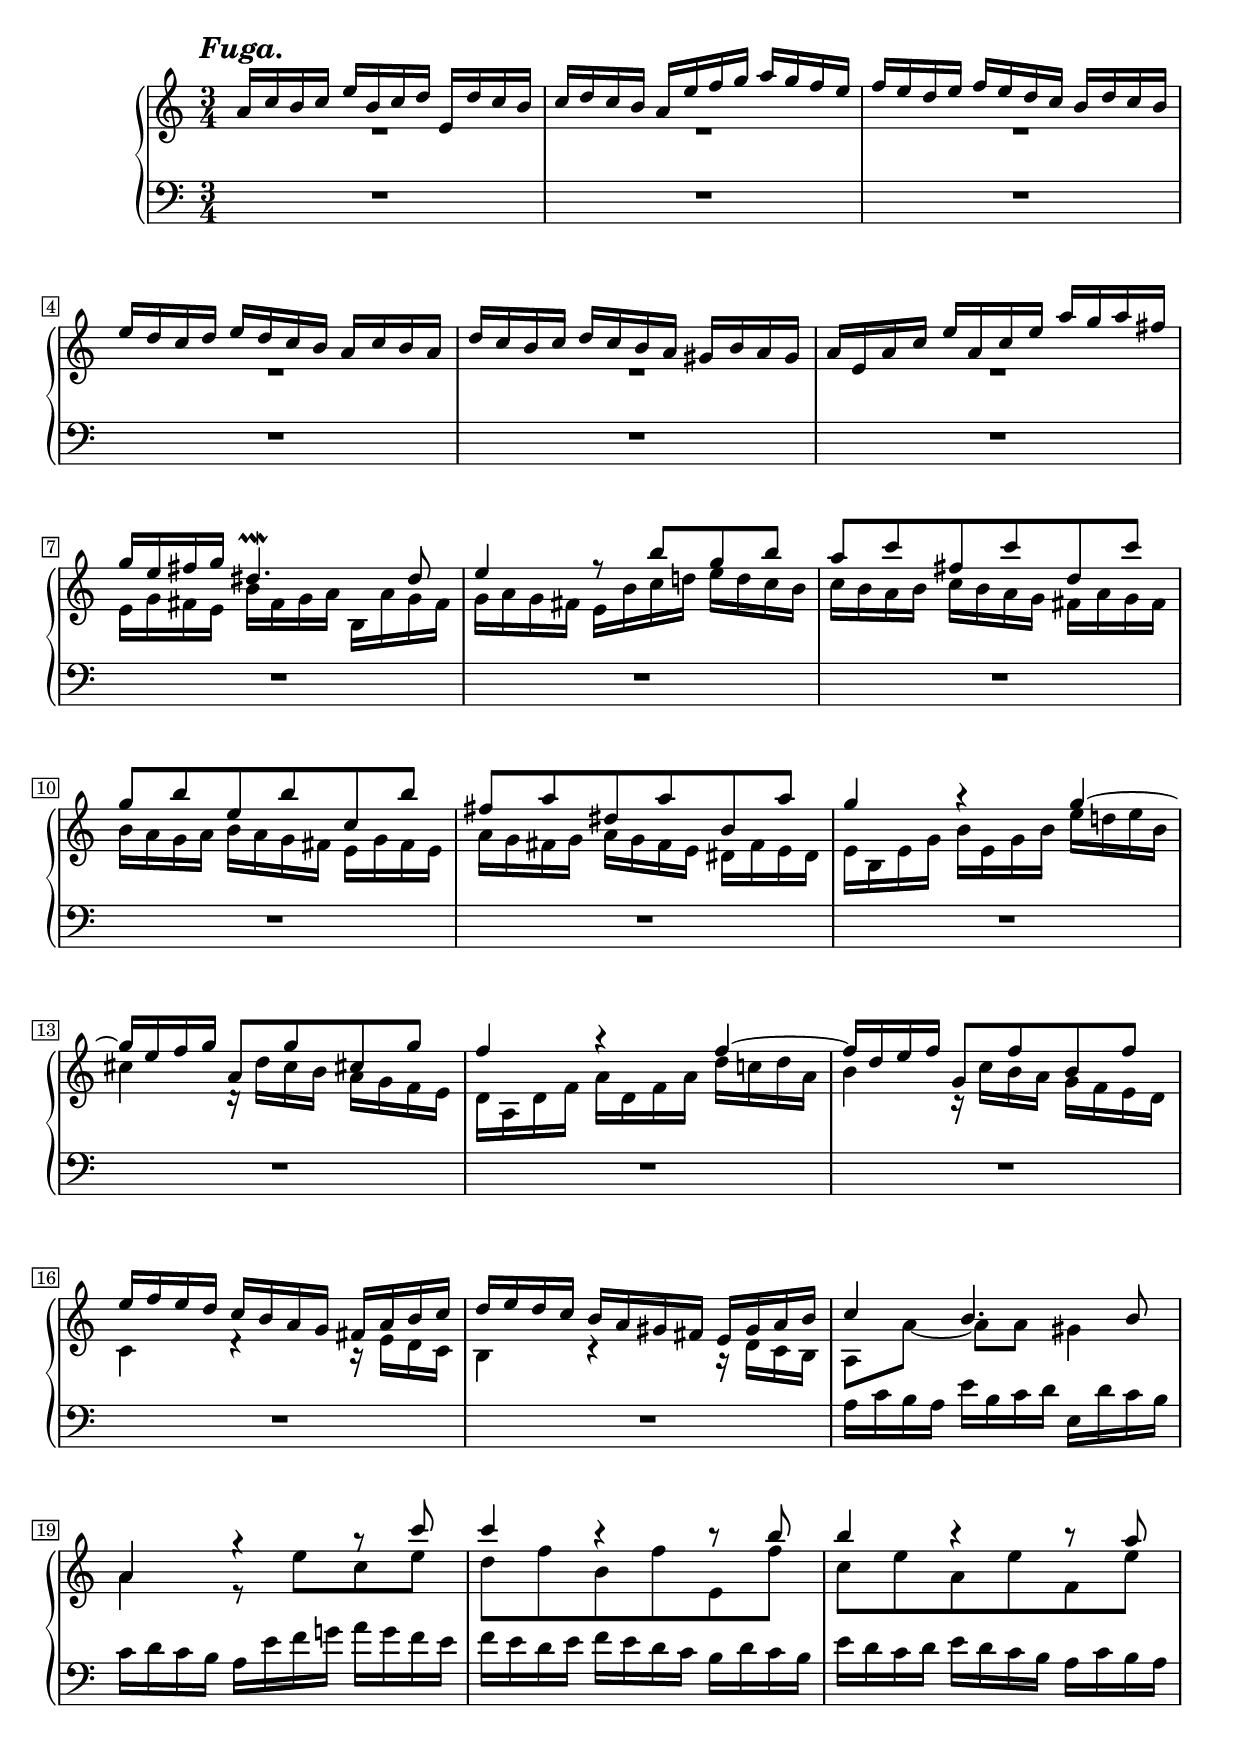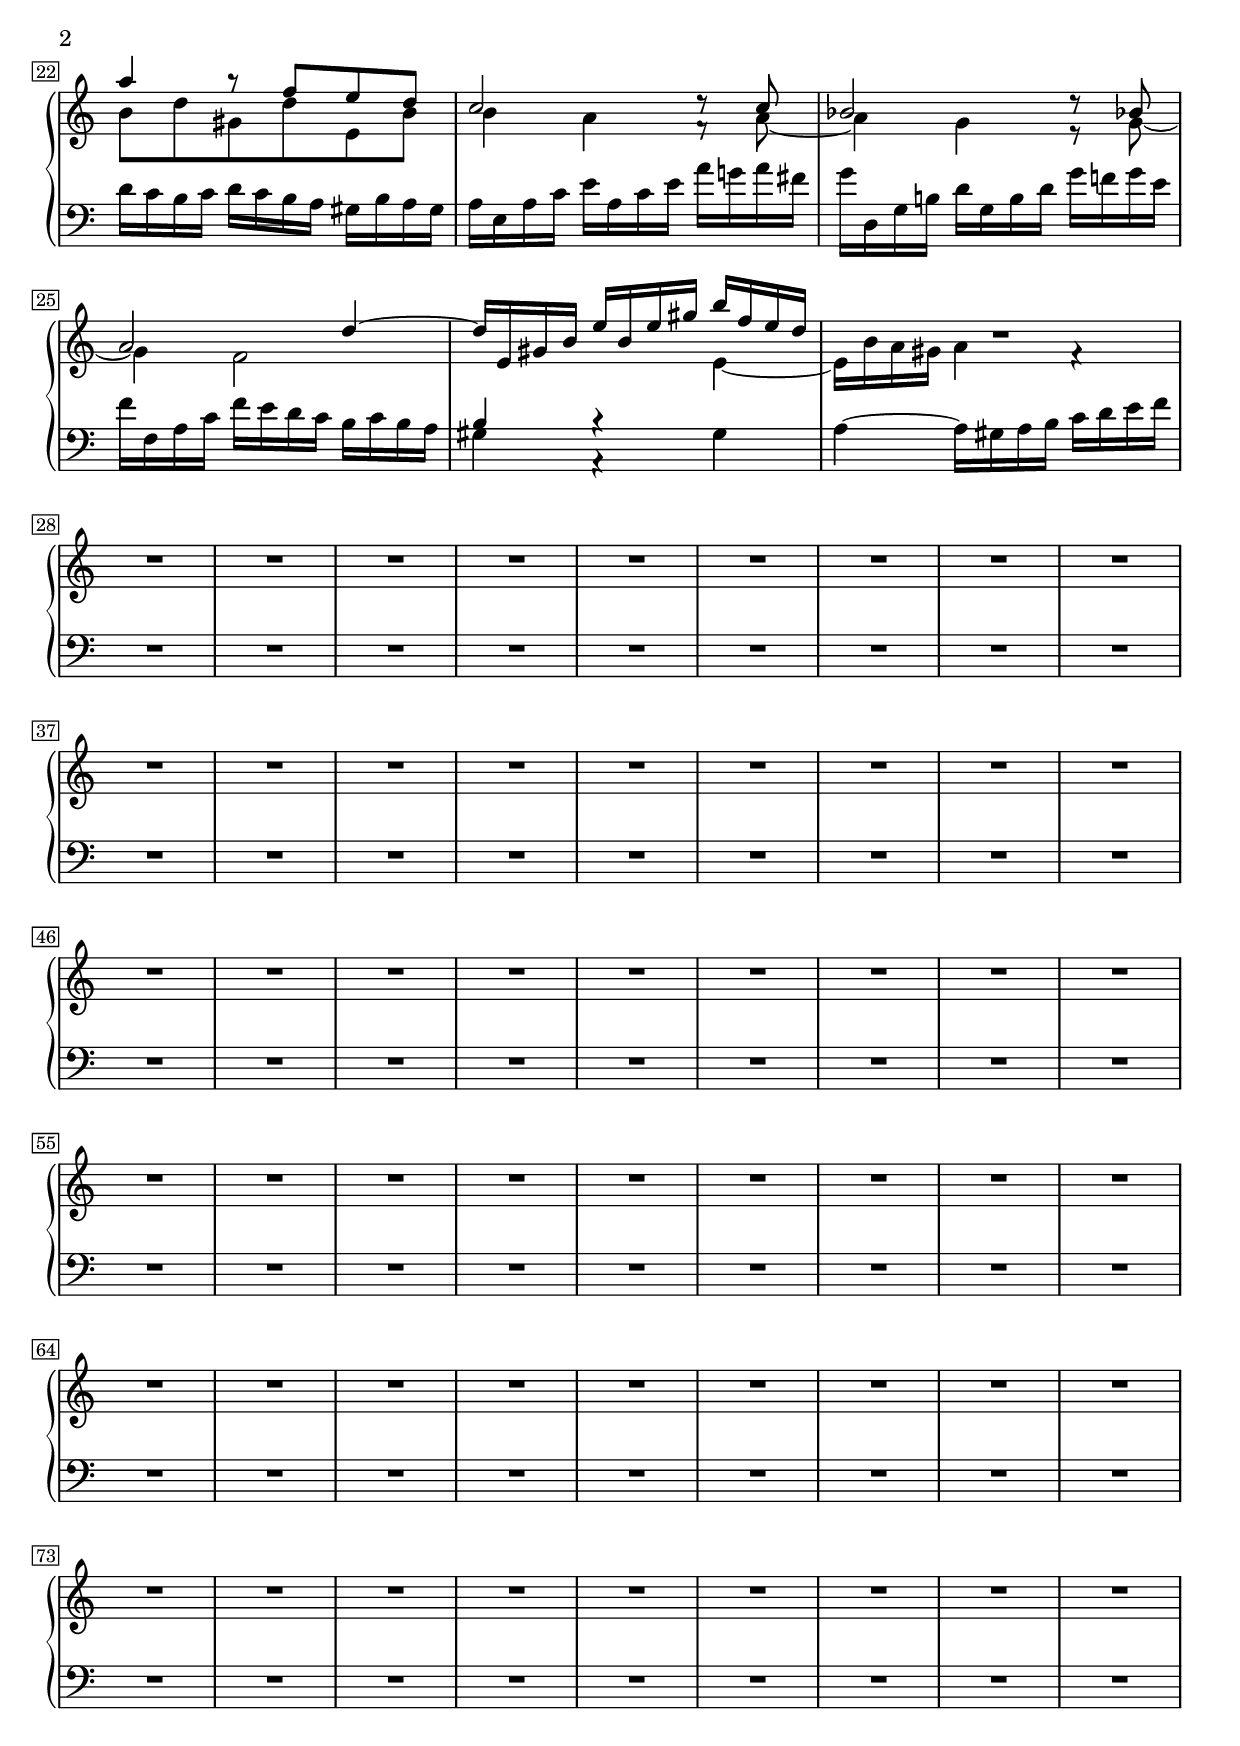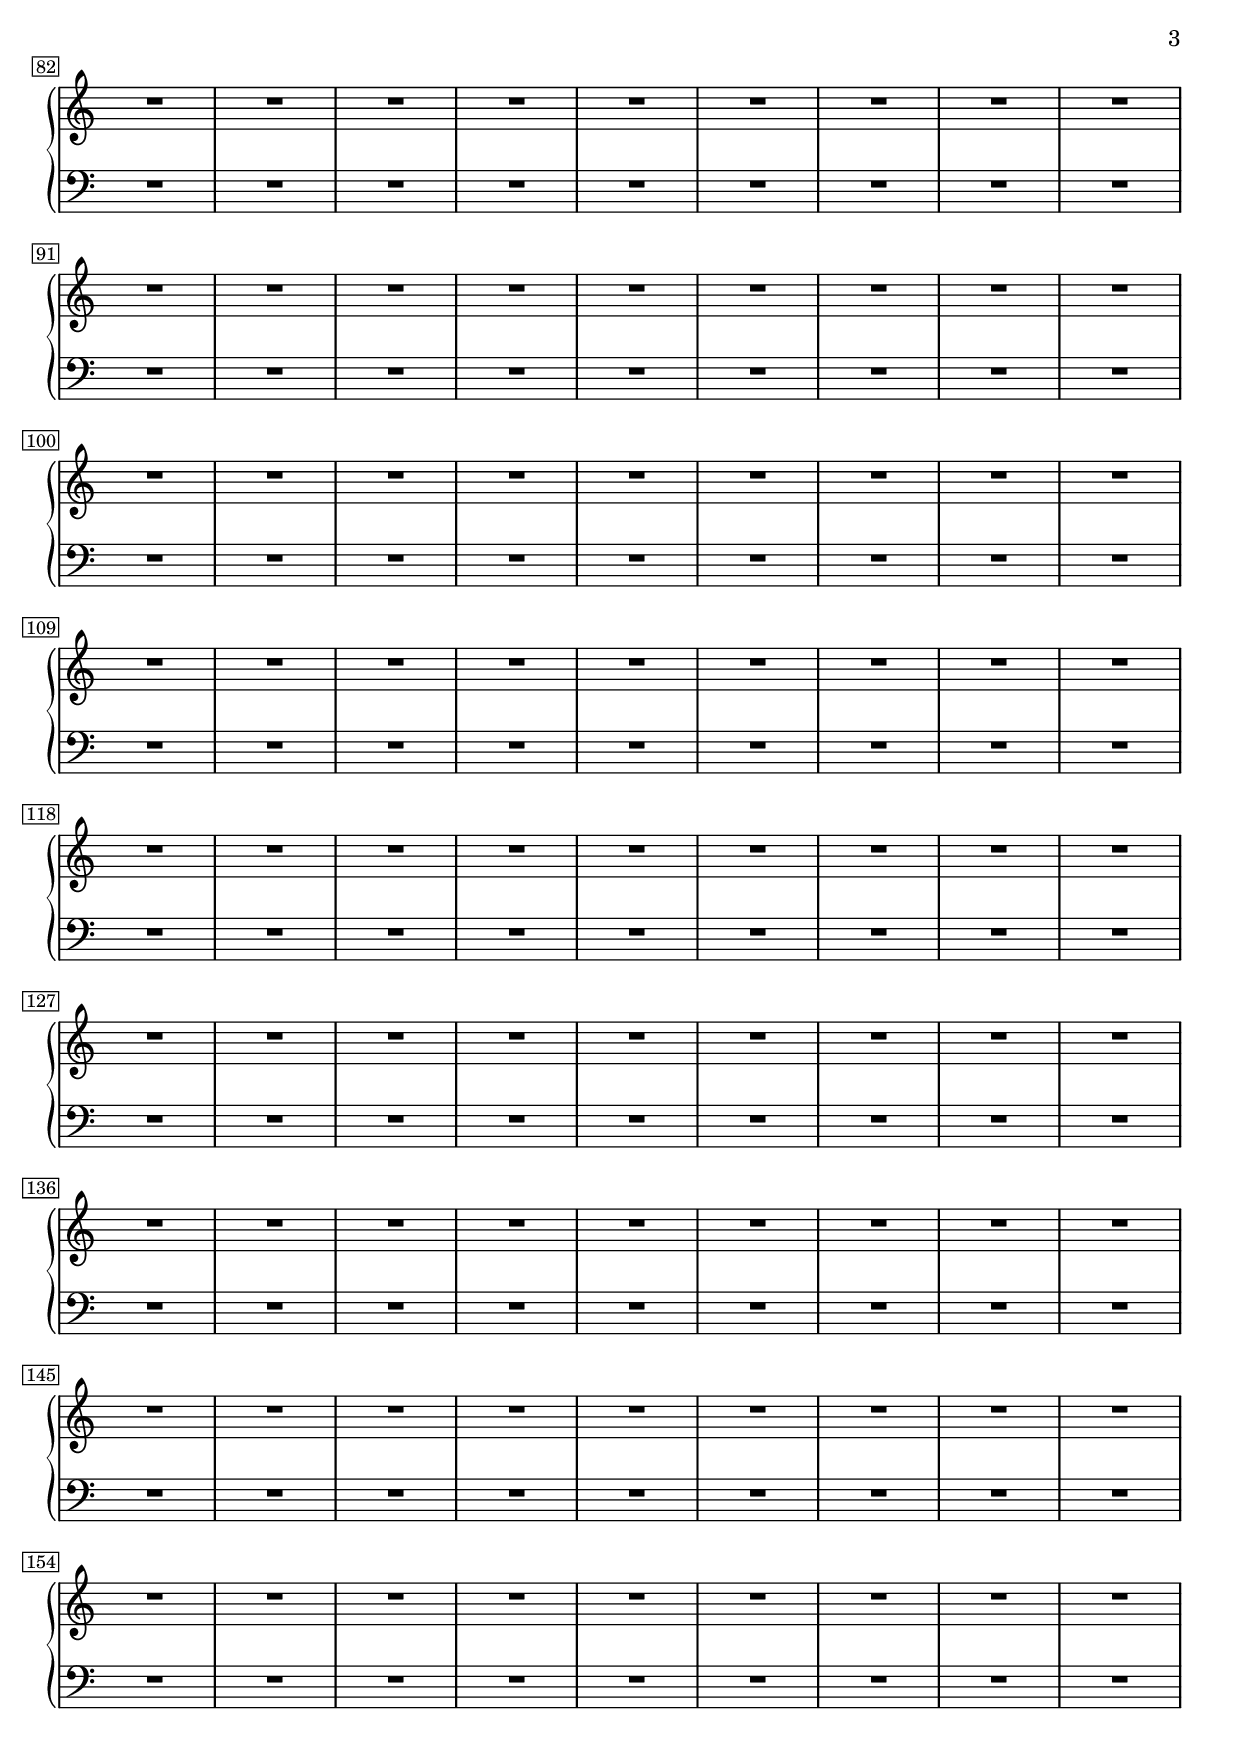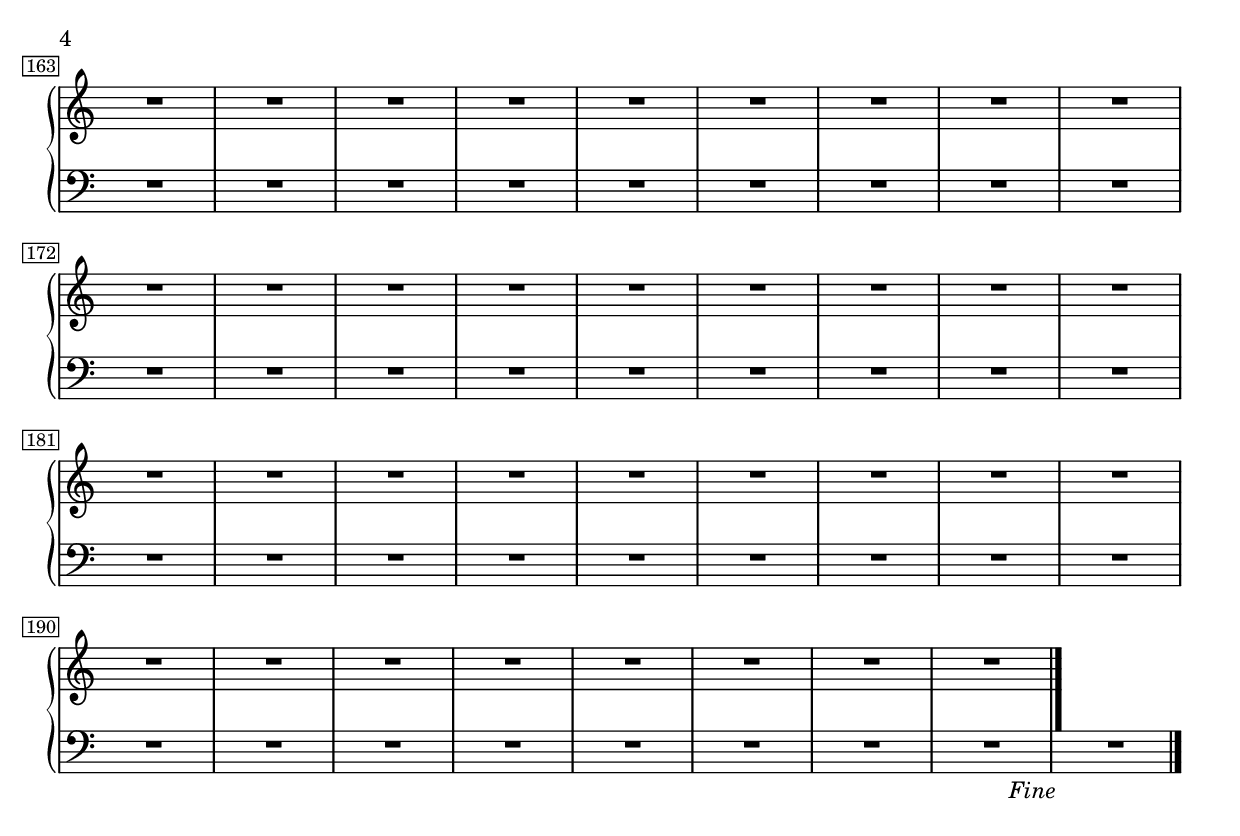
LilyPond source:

Global = {
  \key a \minor
  \time 3/4
  \include "../global.ly"
}

Soprano = \context Voice = "one" \relative c'' {
  \voiceOne
  \stemUp\tieUp
  \override MultiMeasureRest.staff-position = #0
  %1
  \tempo \markup { \abs-fontsize #14 \italic "Fuga." }
  | a16 c b c e b c d e, d' c b
  | c d c b a e' f g a g f e
  | f e d e f e d c b d c b
  | e d c d e d c b a c b a
  %5
  | d c b c d c b a gis b a gis
  | a e a c e a, c e a g a fis
  | g e fis g dis4.\prallmordent dis8
  | e4 r8 b' g b
  | a c fis, c' d, c'
  %10
  | g b e, b' c, b'
  | fis a dis, a' b, a'
  | g4 r4 g~
  | g16 e f g a,8 g' cis,! g'
  | f4 r f~
  %15
  | f16 d e f g,8 f' b, f'
  | e16 f e d c b a g fis a b c
  | d e d c b a gis fis e gis a b
  | c4 b4. b8
  | a4 g'4\rest a8\rest c
  %20
  | c4 b\rest b8\rest b
  | b4 b\rest b8\rest a
  | a4 a8\rest f e d
  | c2 d8\rest c
  | bes2 d8\rest bes
  %25
  | a2 d4~
  | d16 e, gis b e b e gis b f e d

  | R1*3/4*171
    \fine
}

Alto = \context Voice = "two" \relative c' {
  \voiceTwo
  \stemDown\tieDown
  \override Rest.staff-position = #-4
  %1
  | R1*3/4*6
  | e16 g fis e b' fis g a b, a' g fis
  | g a g fis e b' c d e d c b
  | c b a b c b a g fis a g fis
  %10
  | b a g a b a g fis e g fis e
  | a g fis g a g fis e dis fis e dis
  | e b e g b e, g b e d e b
  | cis4 d,16\rest d' cis b a g f e
  | d a d f a d, f a d c d a
  %15
  | b4 c,16\rest c' b a g f e d
  | c4 d\rest b16\rest e d c
  | b4 c\rest a16\rest d c b
  | a8 a'~ a[ a] gis4
  | a r8 e' c e
  %20
  | d f b, f' e, f'
  | c e a, e' f, e'
  | b d gis, d' e, b'
  | b4 a f8\rest a~
  | a4 g e8\rest g~
  %25
  | g4 f2
  | \change Staff = "lower" \voiceThree
    b,4 b\rest
    \change Staff = "upper" \voiceTwo
    e~
  | e16 b' a gis a4 f\rest
}

Tenor = \context Voice = "three" \relative c {
  \voiceThree
  \stemUp\tieUp
  \override Rest.staff-position = #0
  %1
}

Bass = \context Voice = "four" \relative c' {
  \voiceFour
  \stemDown\tieDown
  \override MultiMeasureRest.staff-position = #0
  \override Rest.staff-position = #0
  %1
  | R1*3/4*17
  | a16 c b a e' b c d e, d' c b
  | c d c b a e' f g a g f e
  %20
  | f e d e f e d c b d c b
  | e d c d e d c b a c b a
  | d c b c d c b a gis b a gis
  | a e a c e a, c e a g a fis
  | g d, g b d g, b d g f g e
  %25
  | f f, a c f e d c b c b a
  | gis4 a,\rest gis'
  | \tieNeutral a~ a16 gis a b c d e f

  | R1*3/4*171
    \fine
}

\score {
  \new PianoStaff
  <<
    \accidentalStyle Score.piano
    \context Staff = "upper" <<
      \set Staff.midiInstrument = #"acoustic grand"
      \Global
      \clef treble
      \Soprano
      \Alto
    >>
    \context Staff = "lower" <<
      \set Staff.midiInstrument = #"acoustic grand"
      \Global
      \clef bass
      \Tenor
      \Bass
    >>
  >>
  \header {
    composer = ##f % "Johann Sebastian Bach"
    opus = ##f % "BWV 944"
    title = ##f % \markup { "Fuga" }
    subtitle = ##f
  }
  \layout {
    \context {
      \PianoStaff
      \override Parentheses.font-size = #-2
      \override TextScript.font-shape = #'italic
      \override TextScript.font-size = #-1
    }
  }
  \midi {
    \tempo 4 = 100
  }
}
